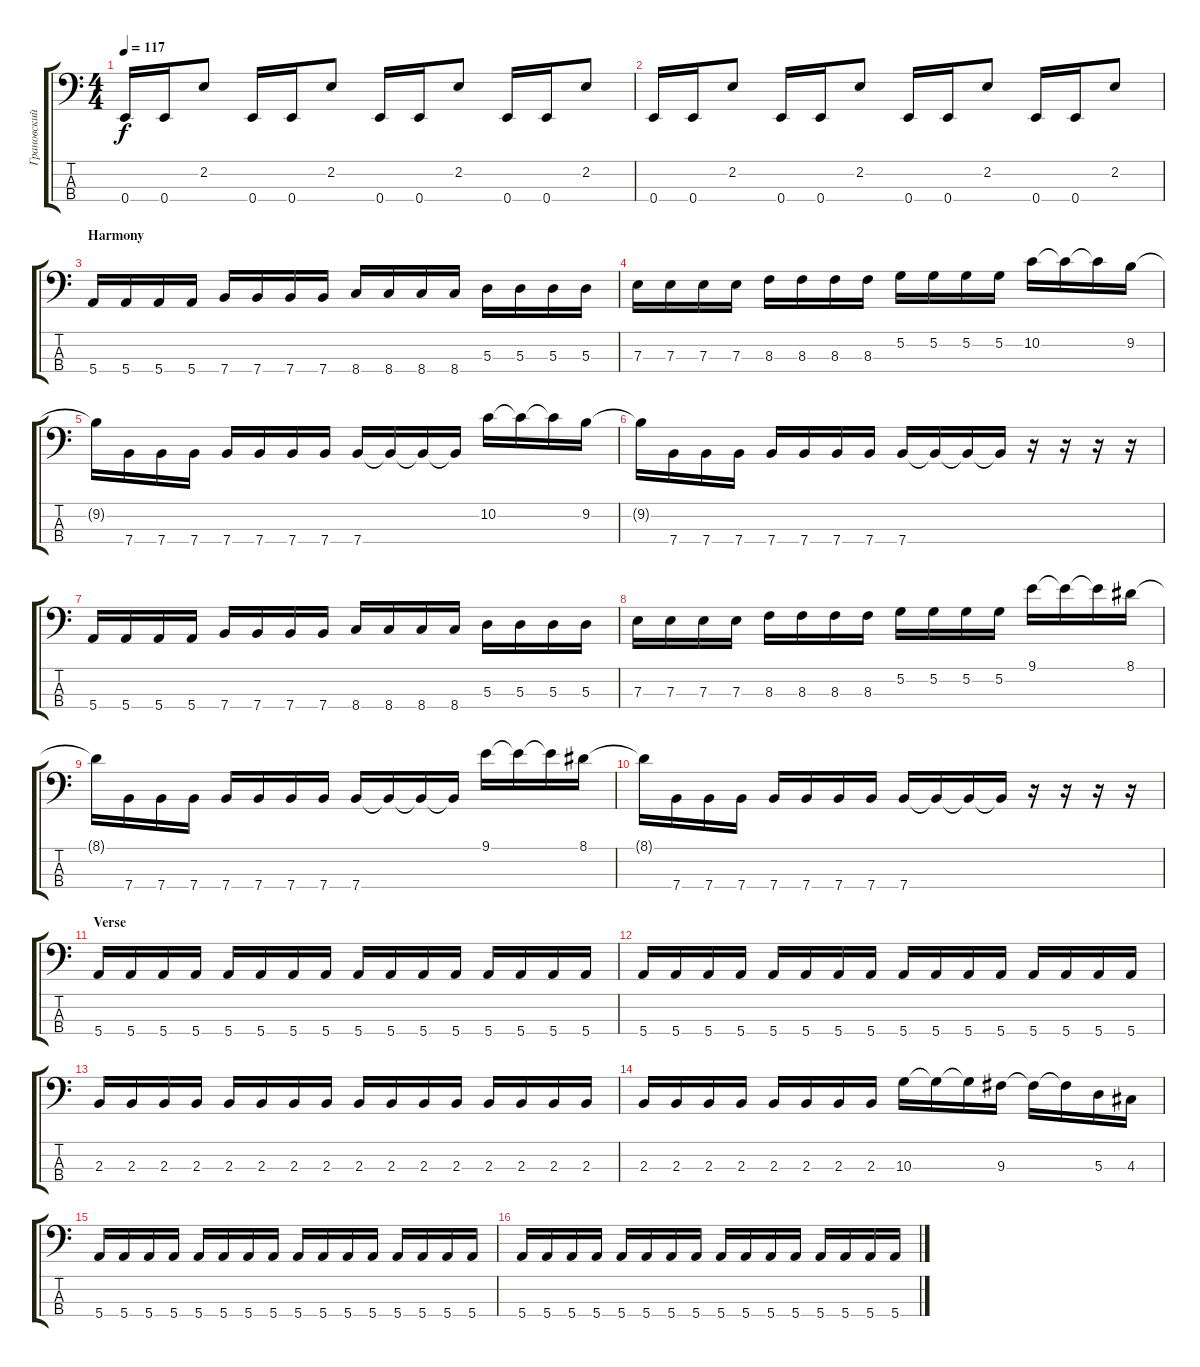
\track ("Грановский (Bass)" "Грановский") {instrument electricbassfinger}
\staff {score tabs}
\tuning (G2 D2 A1 E1) {hide}
\ts (4 4)
\tempo 117
\clef f4
\ks c
0.4.16{dy f} 0.4.16 2.2.8 0.4.16 0.4.16 2.2.8 0.4.16 0.4.16 2.2.8 0.4.16 0.4.16 2.2.8 |
0.4.16 0.4.16 2.2.8 0.4.16 0.4.16 2.2.8 0.4.16 0.4.16 2.2.8 0.4.16 0.4.16 2.2.8 |
\section ("" "Harmony")
5.4.16 5.4.16 5.4.16 5.4.16 7.4.16 7.4.16 7.4.16 7.4.16 8.4.16 8.4.16 8.4.16 8.4.16 5.3.16 5.3.16 5.3.16 5.3.16 |
7.3.16 7.3.16 7.3.16 7.3.16 8.3.16 8.3.16 8.3.16 8.3.16 5.2.16 5.2.16 5.2.16 5.2.16 10.2.16 10.2{t}.16 10.2{t}.16 9.2.16 |
9.2{t}.16 7.4.16 7.4.16 7.4.16 7.4.16 7.4.16 7.4.16 7.4.16 7.4.16 7.4{t}.16 7.4{t}.16 7.4{t}.16 10.2.16 10.2{t}.16 10.2{t}.16 9.2.16 |
9.2{t}.16 7.4.16 7.4.16 7.4.16 7.4.16 7.4.16 7.4.16 7.4.16 7.4.16 7.4{t}.16 7.4{t}.16 7.4{t}.16 r.16 r.16 r.16 r.16 |
5.4.16 5.4.16 5.4.16 5.4.16 7.4.16 7.4.16 7.4.16 7.4.16 8.4.16 8.4.16 8.4.16 8.4.16 5.3.16 5.3.16 5.3.16 5.3.16 |
7.3.16 7.3.16 7.3.16 7.3.16 8.3.16 8.3.16 8.3.16 8.3.16 5.2.16 5.2.16 5.2.16 5.2.16 9.1.16 9.1{t}.16 9.1{t}.16 8.1.16 |
8.1{t}.16 7.4.16 7.4.16 7.4.16 7.4.16 7.4.16 7.4.16 7.4.16 7.4.16 7.4{t}.16 7.4{t}.16 7.4{t}.16 9.1.16 9.1{t}.16 9.1{t}.16 8.1.16 |
8.1{t}.16 7.4.16 7.4.16 7.4.16 7.4.16 7.4.16 7.4.16 7.4.16 7.4.16 7.4{t}.16 7.4{t}.16 7.4{t}.16 r.16 r.16 r.16 r.16 |
\section ("" "Verse")
5.4.16 5.4.16 5.4.16 5.4.16 5.4.16 5.4.16 5.4.16 5.4.16 5.4.16 5.4.16 5.4.16 5.4.16 5.4.16 5.4.16 5.4.16 5.4.16 |
5.4.16 5.4.16 5.4.16 5.4.16 5.4.16 5.4.16 5.4.16 5.4.16 5.4.16 5.4.16 5.4.16 5.4.16 5.4.16 5.4.16 5.4.16 5.4.16 |
2.3.16 2.3.16 2.3.16 2.3.16 2.3.16 2.3.16 2.3.16 2.3.16 2.3.16 2.3.16 2.3.16 2.3.16 2.3.16 2.3.16 2.3.16 2.3.16 |
2.3.16 2.3.16 2.3.16 2.3.16 2.3.16 2.3.16 2.3.16 2.3.16 10.3.16 10.3{t}.16 10.3{t}.16 9.3.16 9.3{t}.16 9.3{t}.16 5.3.16 4.3.16 |
5.4.16 5.4.16 5.4.16 5.4.16 5.4.16 5.4.16 5.4.16 5.4.16 5.4.16 5.4.16 5.4.16 5.4.16 5.4.16 5.4.16 5.4.16 5.4.16 |
5.4.16 5.4.16 5.4.16 5.4.16 5.4.16 5.4.16 5.4.16 5.4.16 5.4.16 5.4.16 5.4.16 5.4.16 5.4.16 5.4.16 5.4.16 5.4.16
